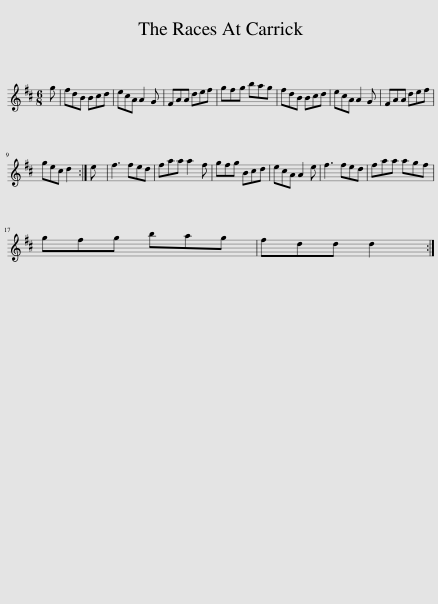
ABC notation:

X:1
L:1/8
M:6/8
I:linebreak $
K:D
V:1 treble
V:1
 g | fdB Bcd | ecA A2 G | FAA def | gfg bag | %5
 fdB Bcd | ecA A2 G | FAA def |$ gec d2 :| e | %10
 f3 fed | faa a2 f | gfg Bcd | ecA A2 e | f3 fed | %15
 faa agf |$ gfg bag | fdd d2 :| %18
